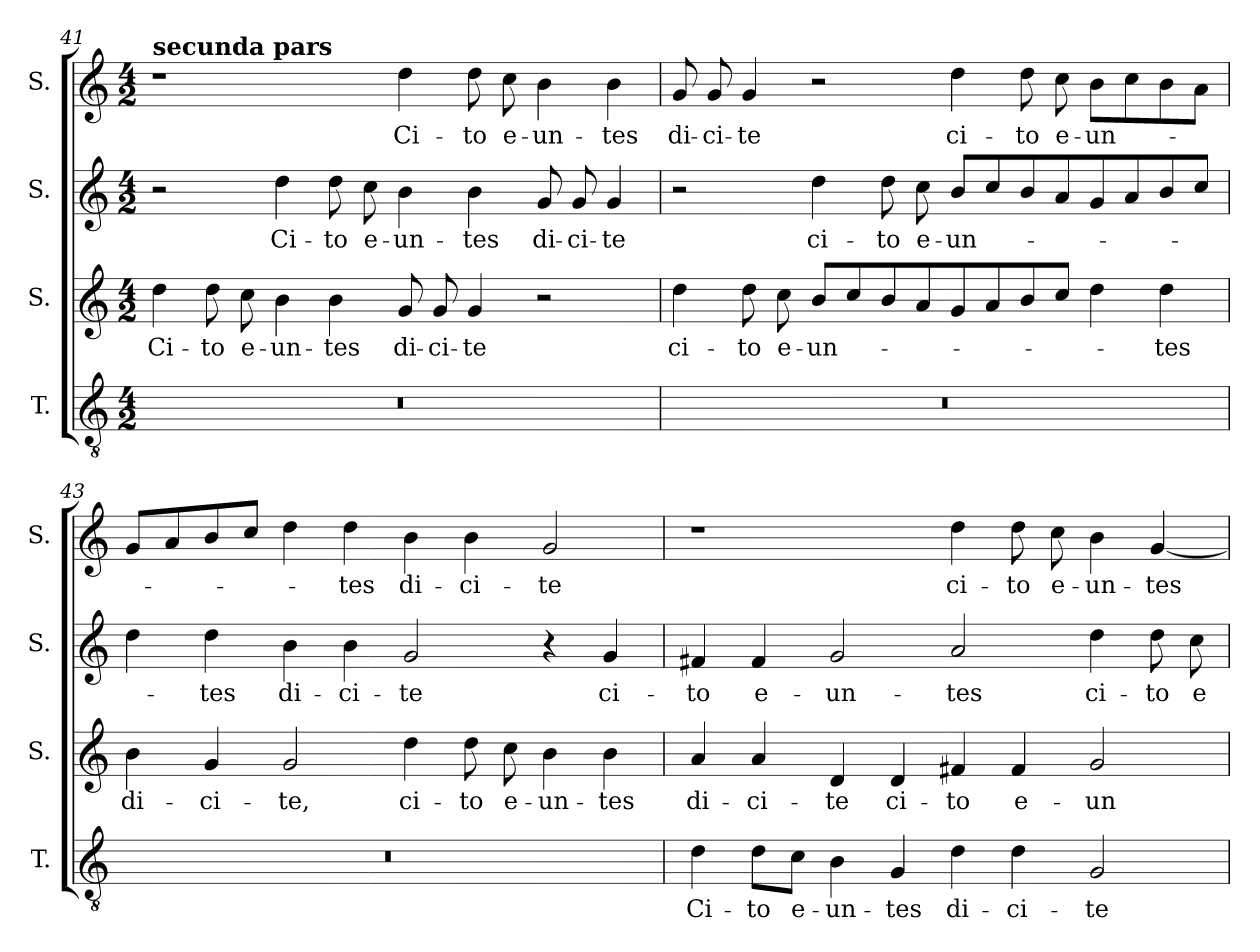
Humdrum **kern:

**kern	**text	**kern	**text	**kern	**text	**kern	**text
*part4	*part4	*part3	*part3	*part2	*part2	*part1	*part1
*staff4	*staff4	*staff3	*staff3	*staff2	*staff2	*staff1	*staff1
*I"T.	*	*I"S.	*	*I"S.	*	*I"S.	*
*I'T.	*	*I'S.	*	*I'S.	*	*I'S.	*
!!LO:PB:g=z
*clefGv2	*	*clefG2	*	*clefG2	*	*clefG2	*
*k[]	*	*k[]	*	*k[]	*	*k[]	*
*C:	*	*C:	*	*C:	*	*C:	*
*M4/2	*	*M4/2	*	*M4/2	*	*M4/2	*
=41	=41	=41	=41	=41	=41	=41	=41
!LO:N:vis=1	!	!	!	!	!	!	!
!	!	!	!	!	!	!LO:TX:a:B:t=secunda pars	!
!	!	!	!LO:LY:b:color=#000000	!	!	!	!
0r	.	4ddi\	Ci-	2r	.	1r	.
!	!	!	!LO:LY:b:color=#000000	!	!	!	!
.	.	8ddi\	-to	.	.	.	.
!	!	!	!LO:LY:b:color=#000000	!	!	!	!
.	.	8cci\	e-	.	.	.	.
!	!	!	!LO:LY:b:color=#000000	!	!	!	!
!	!	!	!	!	!LO:LY:b:color=#000000	!	!
.	.	4bi\	-un-	4ddi\	Ci-	.	.
!	!	!	!LO:LY:b:color=#000000	!	!	!	!
!	!	!	!	!	!LO:LY:b:color=#000000	!	!
.	.	4bi\	-tes	8ddi\	-to	.	.
!	!	!	!	!	!LO:LY:b:color=#000000	!	!
.	.	.	.	8cci\	e-	.	.
!	!	!	!LO:LY:b:color=#000000	!	!	!	!
!	!	!	!	!	!LO:LY:b:color=#000000	!	!
!	!	!	!	!	!	!	!LO:LY:b:color=#000000
.	.	8gi/	di-	4bi\	-un-	4ddi\	Ci-
!	!	!	!LO:LY:b:color=#000000	!	!	!	!
.	.	8gi/	-ci-	.	.	.	.
!	!	!	!LO:LY:b:color=#000000	!	!	!	!
!	!	!	!	!	!LO:LY:b:color=#000000	!	!
!	!	!	!	!	!	!	!LO:LY:b:color=#000000
.	.	4gi/	-te	4bi\	-tes	8ddi\	-to
!	!	!	!	!	!	!	!LO:LY:b:color=#000000
.	.	.	.	.	.	8cci\	e-
!	!	!	!	!	!LO:LY:b:color=#000000	!	!
!	!	!	!	!	!	!	!LO:LY:b:color=#000000
.	.	2r	.	8gi/	di-	4bi\	-un-
!	!	!	!	!	!LO:LY:b:color=#000000	!	!
.	.	.	.	8gi/	-ci-	.	.
!	!	!	!	!	!LO:LY:b:color=#000000	!	!
!	!	!	!	!	!	!	!LO:LY:b:color=#000000
.	.	.	.	4gi/	-te	4bi\	-tes
=42	=42	=42	=42	=42	=42	=42	=42
!LO:N:vis=1	!	!	!	!	!	!	!
!	!	!	!LO:LY:b:color=#000000	!	!	!	!
!	!	!	!	!	!	!	!LO:LY:b:color=#000000
0r	.	4ddi\	ci-	2r	.	8gi/	di-
!	!	!	!	!	!	!	!LO:LY:b:color=#000000
.	.	.	.	.	.	8gi/	-ci-
!	!	!	!LO:LY:b:color=#000000	!	!	!	!
!	!	!	!	!	!	!	!LO:LY:b:color=#000000
.	.	8ddi\	-to	.	.	4gi/	-te
!	!	!	!LO:LY:b:color=#000000	!	!	!	!
.	.	8cci\	e-	.	.	.	.
!	!	!	!LO:LY:b:color=#000000	!	!	!	!
!	!	!	!	!	!LO:LY:b:color=#000000	!	!
.	.	8bi/L	-un-	4ddi\	ci-	2r	.
.	.	8cci/	.	.	.	.	.
!	!	!	!	!	!LO:LY:b:color=#000000	!	!
.	.	8bi/	.	8ddi\	-to	.	.
!	!	!	!	!	!LO:LY:b:color=#000000	!	!
.	.	8ai/	.	8cci\	e-	.	.
!	!	!	!	!	!LO:LY:b:color=#000000	!	!
!	!	!	!	!	!	!	!LO:LY:b:color=#000000
.	.	8gi/	.	8bi/L	-un-	4ddi\	ci-
.	.	8ai/	.	8cci/	.	.	.
!	!	!	!	!	!	!	!LO:LY:b:color=#000000
.	.	8bi/	.	8bi/	.	8ddi\	-to
!	!	!	!	!	!	!	!LO:LY:b:color=#000000
.	.	8cci/J	.	8ai/	.	8cci\	e-
!	!	!	!	!	!	!	!LO:LY:b:color=#000000
.	.	4ddi\	.	8gi/	.	8bi\L	-un-
.	.	.	.	8ai/	.	8cci\	.
!	!	!	!LO:LY:b:color=#000000	!	!	!	!
.	.	4ddi\	-tes	8bi/	.	8bi\	.
.	.	.	.	8cci/J	.	8ai\J	.
!!LO:LB:g=z
=43	=43	=43	=43	=43	=43	=43	=43
!LO:N:vis=1	!	!	!	!	!	!	!
!	!	!	!LO:LY:b:color=#000000	!	!	!	!
0r	.	4bi\	di-	4ddi\	.	8gi/L	.
.	.	.	.	.	.	8ai/	.
!	!	!	!LO:LY:b:color=#000000	!	!	!	!
!	!	!	!	!	!LO:LY:b:color=#000000	!	!
.	.	4gi/	-ci-	4ddi\	-tes	8bi/	.
.	.	.	.	.	.	8cci/J	.
!	!	!	!LO:LY:b:color=#000000	!	!	!	!
!	!	!	!	!	!LO:LY:b:color=#000000	!	!
.	.	2gi/	-te,	4bi\	di-	4ddi\	.
!	!	!	!	!	!LO:LY:b:color=#000000	!	!
!	!	!	!	!	!	!	!LO:LY:b:color=#000000
.	.	.	.	4bi\	-ci-	4ddi\	-tes
!	!	!	!LO:LY:b:color=#000000	!	!	!	!
!	!	!	!	!	!LO:LY:b:color=#000000	!	!
!	!	!	!	!	!	!	!LO:LY:b:color=#000000
.	.	4ddi\	ci-	2gi/	-te	4bi\	di-
!	!	!	!LO:LY:b:color=#000000	!	!	!	!
!	!	!	!	!	!	!	!LO:LY:b:color=#000000
.	.	8ddi\	-to	.	.	4bi\	-ci-
!	!	!	!LO:LY:b:color=#000000	!	!	!	!
.	.	8cci\	e-	.	.	.	.
!	!	!	!LO:LY:b:color=#000000	!	!	!	!
!	!	!	!	!	!	!	!LO:LY:b:color=#000000
.	.	4bi\	-un-	4r	.	2gi/	-te
!	!	!	!LO:LY:b:color=#000000	!	!	!	!
!	!	!	!	!	!LO:LY:b:color=#000000	!	!
.	.	4bi\	-tes	4gi/	ci-	.	.
=44	=44	=44	=44	=44	=44	=44	=44
!	!LO:LY:b:color=#000000	!	!	!	!	!	!
!	!	!	!LO:LY:b:color=#000000	!	!	!	!
!	!	!	!	!	!LO:LY:b:color=#000000	!	!
4di\	Ci-	4ai/	di-	4f#Xi/	-to	1r	.
!	!LO:LY:b:color=#000000	!	!	!	!	!	!
!	!	!	!LO:LY:b:color=#000000	!	!	!	!
!	!	!	!	!	!LO:LY:b:color=#000000	!	!
8di\L	-to	4ai/	-ci-	4f#i/	e-	.	.
!	!LO:LY:b:color=#000000	!	!	!	!	!	!
8ci\J	e-	.	.	.	.	.	.
!	!LO:LY:b:color=#000000	!	!	!	!	!	!
!	!	!	!LO:LY:b:color=#000000	!	!	!	!
!	!	!	!	!	!LO:LY:b:color=#000000	!	!
4Bi\	-un-	4di/	-te	2gi/	-un-	.	.
!	!LO:LY:b:color=#000000	!	!	!	!	!	!
!	!	!	!LO:LY:b:color=#000000	!	!	!	!
4Gi/	-tes	4di/	ci-	.	.	.	.
!	!LO:LY:b:color=#000000	!	!	!	!	!	!
!	!	!	!LO:LY:b:color=#000000	!	!	!	!
!	!	!	!	!	!LO:LY:b:color=#000000	!	!
!	!	!	!	!	!	!	!LO:LY:b:color=#000000
4di\	di-	4f#Xi/	-to	2ai/	-tes	4ddi\	ci-
!	!LO:LY:b:color=#000000	!	!	!	!	!	!
!	!	!	!LO:LY:b:color=#000000	!	!	!	!
!	!	!	!	!	!	!	!LO:LY:b:color=#000000
4di\	-ci-	4f#i/	e-	.	.	8ddi\	-to
!	!	!	!	!	!	!	!LO:LY:b:color=#000000
.	.	.	.	.	.	8cci\	e-
!	!LO:LY:b:color=#000000	!	!	!	!	!	!
!	!	!	!LO:LY:b:color=#000000	!	!	!	!
!	!	!	!	!	!LO:LY:b:color=#000000	!	!
!	!	!	!	!	!	!	!LO:LY:b:color=#000000
2Gi/	-te	2gi/	-un-	4ddi\	ci-	4bi\	-un-
!	!	!	!	!	!LO:LY:b:color=#000000	!	!
!	!	!	!	!	!	!	!LO:LY:b:color=#000000
.	.	.	.	8ddi\	-to	[<4gi/	-tes
!	!	!	!	!	!LO:LY:b:color=#000000	!	!
.	.	.	.	8cci\	e-	.	.
=	=	=	=	=	=	=	=
*-	*-	*-	*-	*-	*-	*-	*-
